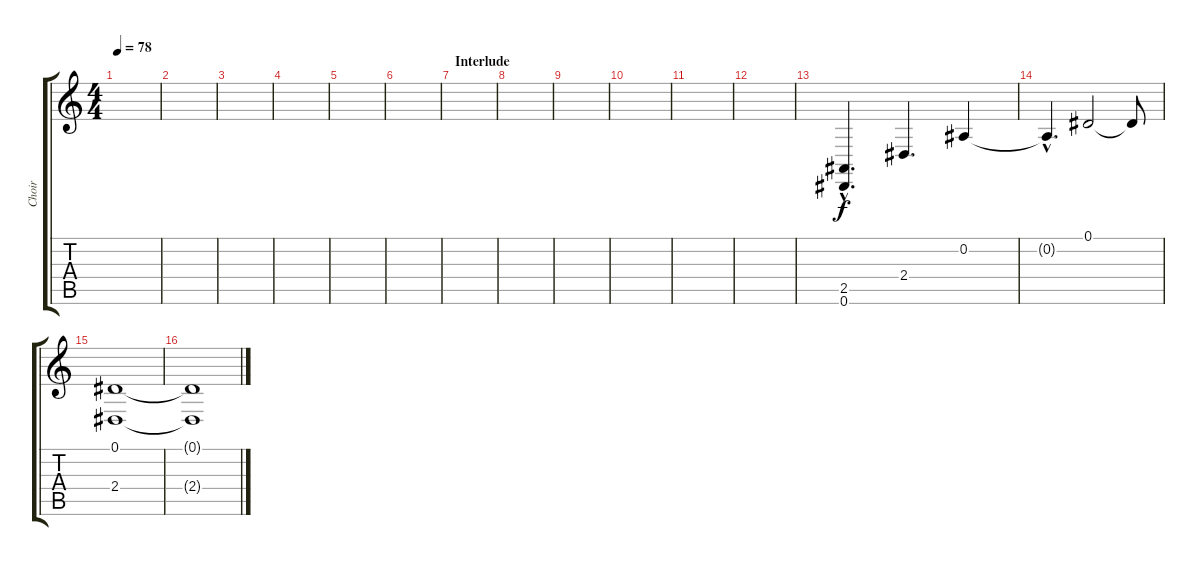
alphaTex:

\track ("Choir" "Choir") {instrument choiraahs}
\staff {score tabs}
\tuning (Eb4 Bb3 Gb3 Db3 Ab2 Eb2) {hide}
\ts (4 4)
\tempo 78
\clef g2
\ks c
|
|
|
|
|
|
\section ("" "Interlude")
|
|
|
|
|
|
(2.5{hac} 0.6).4{d volume 13} 2.4.4{d} 0.2.4 |
0.2{hac t}.4{d} 0.1.2 0.1{t}.8 |
(0.1 2.4).1 |
(0.1{t} 2.4{t}).1
